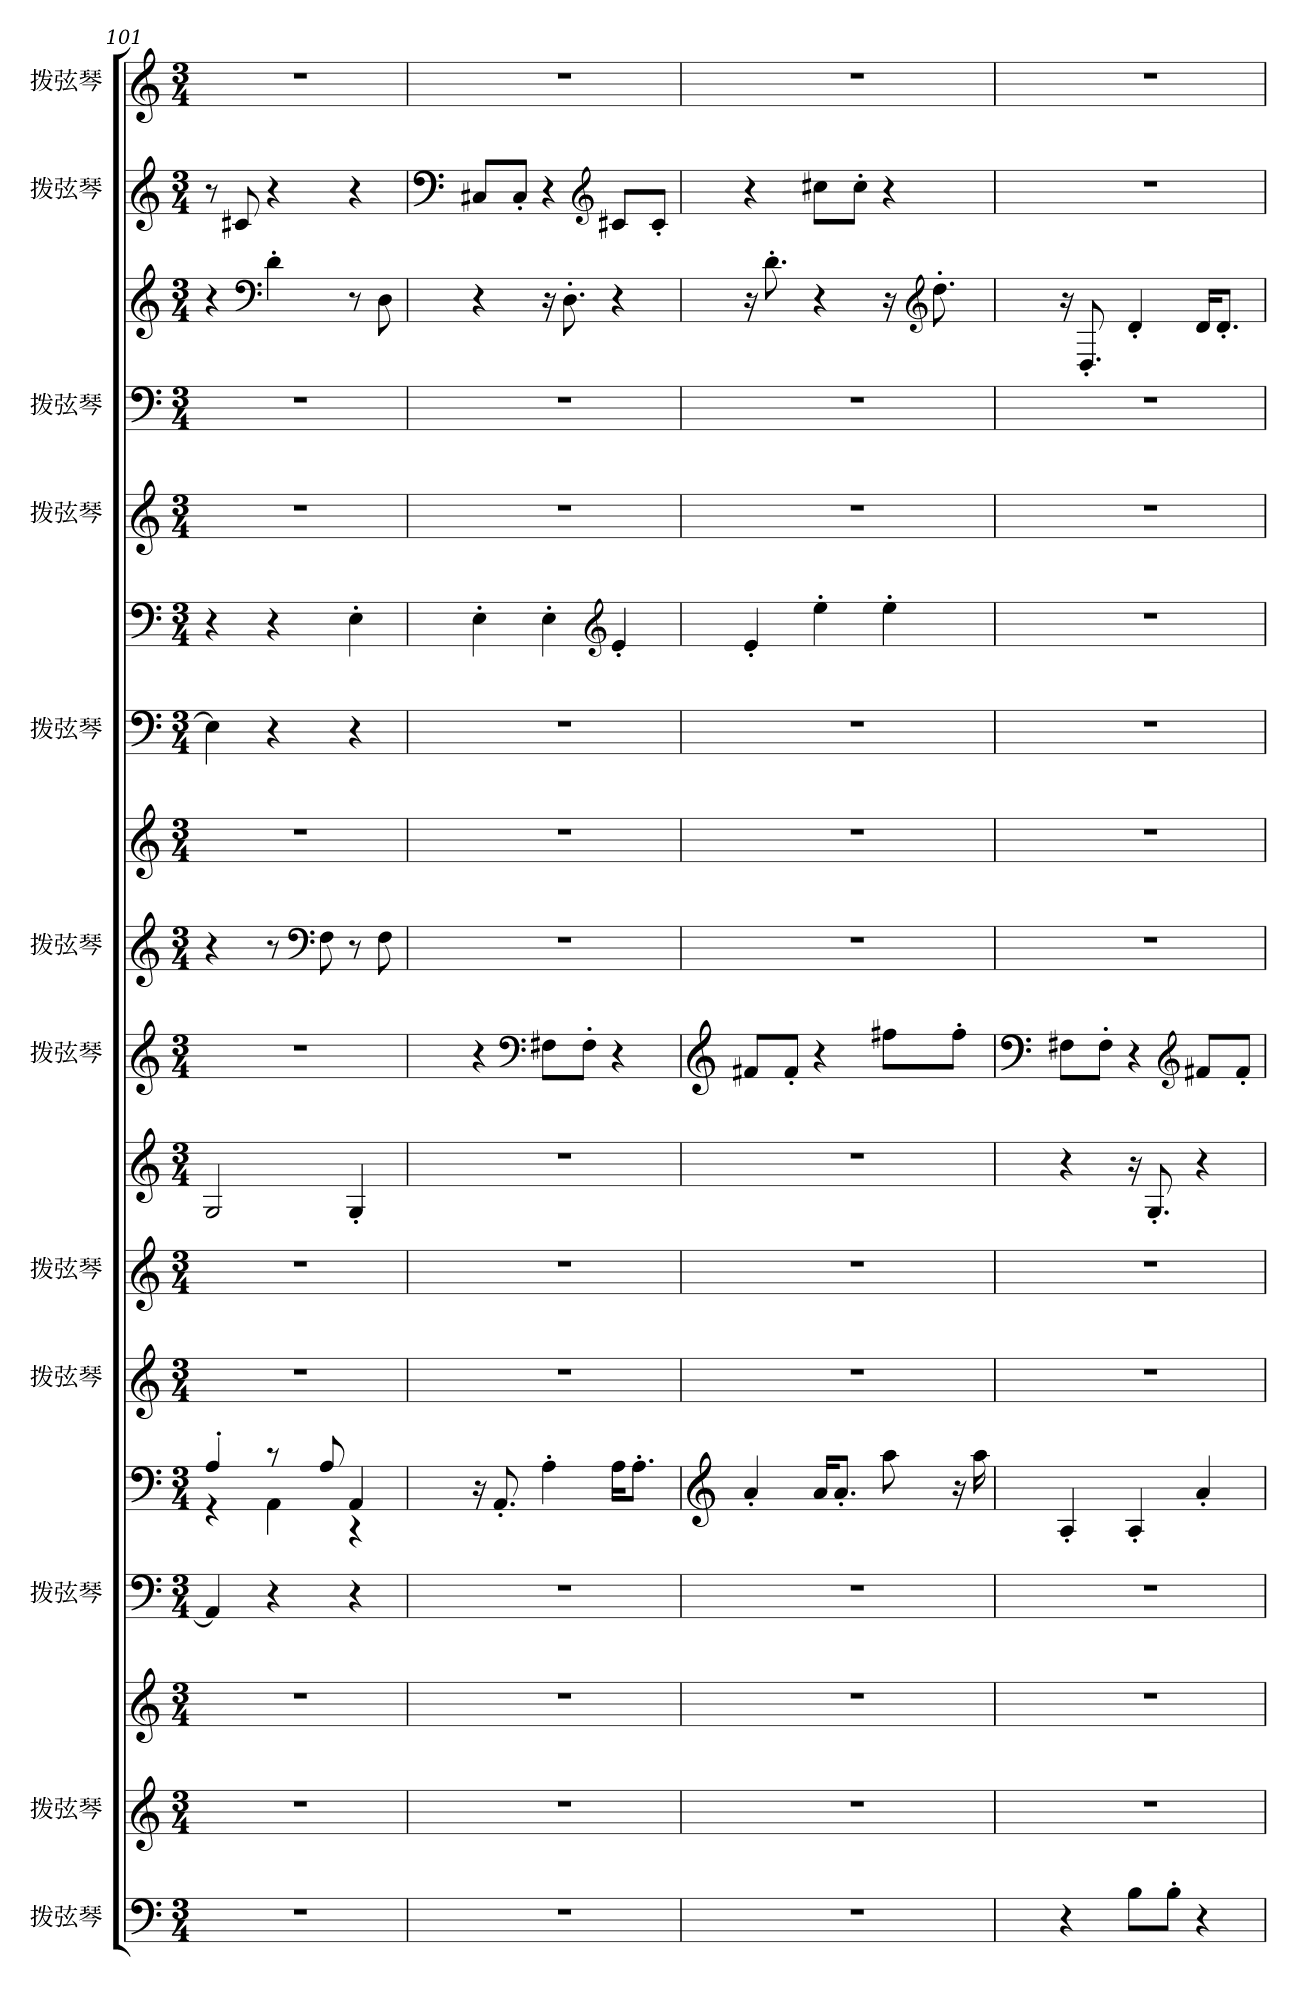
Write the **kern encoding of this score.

**kern	**kern	**kern	**kern	**kern	**kern	**kern	**kern	**kern	**kern	**kern	**kern	**kern	**kern	**kern	**kern	**kern	**kern
*part12	*part11	*part11	*part10	*part10	*part9	*part8	*part8	*part7	*part6	*part6	*part5	*part5	*part4	*part3	*part3	*part2	*part1
*staff18	*staff17	*staff16	*staff15	*staff14	*staff13	*staff12	*staff11	*staff10	*staff9	*staff8	*staff7	*staff6	*staff5	*staff4	*staff3	*staff2	*staff1
*I"拨弦琴	*I"拨弦琴	*	*I"拨弦琴	*	*I"拨弦琴	*I"拨弦琴	*	*I"拨弦琴	*I"拨弦琴	*	*I"拨弦琴	*	*I"拨弦琴	*I"拨弦琴	*	*I"拨弦琴	*I"拨弦琴
*clefF4	*clefG2	*clefG2	*clefF4	*clefF4	*clefG2	*clefG2	*clefG2	*clefG2	*clefG2	*clefG2	*clefF4	*clefF4	*clefG2	*clefF4	*clefG2	*clefG2	*clefG2
*k[]	*k[]	*k[]	*k[]	*k[]	*k[]	*k[]	*k[]	*k[]	*k[]	*k[]	*k[]	*k[]	*k[]	*k[]	*k[]	*k[]	*k[]
*M3/4	*M3/4	*M3/4	*M3/4	*M3/4	*M3/4	*M3/4	*M3/4	*M3/4	*M3/4	*M3/4	*M3/4	*M3/4	*M3/4	*M3/4	*M3/4	*M3/4	*M3/4
=101	=101	=101	=101	=101	=101	=101	=101	=101	=101	=101	=101	=101	=101	=101	=101	=101	=101
*	*	*	*	*^	*	*	*	*	*	*	*	*	*	*	*	*	*
2.r	2.r	2.r	4AA/]	4A'/	4r	2.r	2.r	2G/	2.r	4r	2.r	4E\]	4r	2.r	2.r	4r	8r	2.r
.	.	.	.	.	.	.	.	.	.	.	.	.	.	.	.	.	8c#X/	.
*	*	*	*	*	*	*	*	*	*	*	*	*	*	*	*	*clefF4	*	*
.	.	.	4r	8r	4AA\	.	.	.	.	8r	.	4r	4r	.	.	4d'\	4r	.
*	*	*	*	*	*	*	*	*	*	*clefF4	*	*	*	*	*	*	*	*
.	.	.	.	8A/	.	.	.	.	.	8F\	.	.	.	.	.	.	.	.
.	.	.	4r	4AA/	4r	.	.	4G'/	.	8r	.	4r	4E'\	.	.	8r	4r	.
.	.	.	.	.	.	.	.	.	.	8F\	.	.	.	.	.	8D\	.	.
*	*	*	*	*v	*v	*	*	*	*	*	*	*	*	*	*	*	*	*
!!LO:PB:g=z
=102	=102	=102	=102	=102	=102	=102	=102	=102	=102	=102	=102	=102	=102	=102	=102	=102	=102
*	*	*	*	*	*	*	*	*	*	*	*	*	*	*	*	*clefF4	*
2.r	2.r	2.r	2.r	16r	2.r	2.r	2.r	4r	2.r	2.r	2.r	4E'\	2.r	2.r	4r	8C#X/L	2.r
.	.	.	.	8.AA'/	.	.	.	.	.	.	.	.	.	.	.	.	.
.	.	.	.	.	.	.	.	.	.	.	.	.	.	.	.	8C#'/J	.
*	*	*	*	*	*	*	*	*clefF4	*	*	*	*	*	*	*	*	*
.	.	.	.	4A'\	.	.	.	8F#X\L	.	.	.	4E'\	.	.	16r	4r	.
.	.	.	.	.	.	.	.	.	.	.	.	.	.	.	8.D'\	.	.
.	.	.	.	.	.	.	.	8F#'\J	.	.	.	.	.	.	.	.	.
*	*	*	*	*	*	*	*	*	*	*	*	*clefG2	*	*	*	*clefG2	*
.	.	.	.	16A\KL	.	.	.	4r	.	.	.	4e'/	.	.	4r	8c#X/L	.
.	.	.	.	8.A'\J	.	.	.	.	.	.	.	.	.	.	.	.	.
.	.	.	.	.	.	.	.	.	.	.	.	.	.	.	.	8c#'/J	.
=103	=103	=103	=103	=103	=103	=103	=103	=103	=103	=103	=103	=103	=103	=103	=103	=103	=103
*	*	*	*	*clefG2	*	*	*	*clefG2	*	*	*	*	*	*	*	*	*
2.r	2.r	2.r	2.r	4a'/	2.r	2.r	2.r	8f#X/L	2.r	2.r	2.r	4e'/	2.r	2.r	16r	4r	2.r
.	.	.	.	.	.	.	.	.	.	.	.	.	.	.	8.d'\	.	.
.	.	.	.	.	.	.	.	8f#'/J	.	.	.	.	.	.	.	.	.
.	.	.	.	16a/KL	.	.	.	4r	.	.	.	4ee'\	.	.	4r	8cc#X\L	.
.	.	.	.	8.a'/J	.	.	.	.	.	.	.	.	.	.	.	.	.
.	.	.	.	.	.	.	.	.	.	.	.	.	.	.	.	8cc#'\J	.
.	.	.	.	8aa\	.	.	.	8ff#X\L	.	.	.	4ee'\	.	.	16r	4r	.
*	*	*	*	*	*	*	*	*	*	*	*	*	*	*	*clefG2	*	*
.	.	.	.	.	.	.	.	.	.	.	.	.	.	.	8.dd'\	.	.
.	.	.	.	16r	.	.	.	8ff#'\J	.	.	.	.	.	.	.	.	.
.	.	.	.	16aa\	.	.	.	.	.	.	.	.	.	.	.	.	.
=104	=104	=104	=104	=104	=104	=104	=104	=104	=104	=104	=104	=104	=104	=104	=104	=104	=104
*	*	*	*	*	*	*	*	*clefF4	*	*	*	*	*	*	*	*	*
4r	2.r	2.r	2.r	4A'/	2.r	2.r	4r	8F#X\L	2.r	2.r	2.r	2.r	2.r	2.r	16r	2.r	2.r
.	.	.	.	.	.	.	.	.	.	.	.	.	.	.	8.D'/	.	.
.	.	.	.	.	.	.	.	8F#'\J	.	.	.	.	.	.	.	.	.
8B\L	.	.	.	4A'/	.	.	16r	4r	.	.	.	.	.	.	4d'/	.	.
.	.	.	.	.	.	.	8.G'/	.	.	.	.	.	.	.	.	.	.
8B'\J	.	.	.	.	.	.	.	.	.	.	.	.	.	.	.	.	.
*	*	*	*	*	*	*	*	*clefG2	*	*	*	*	*	*	*	*	*
4r	.	.	.	4a'/	.	.	4r	8f#X/L	.	.	.	.	.	.	16d/KL	.	.
.	.	.	.	.	.	.	.	.	.	.	.	.	.	.	8.d'/J	.	.
.	.	.	.	.	.	.	.	8f#'/J	.	.	.	.	.	.	.	.	.
=	=	=	=	=	=	=	=	=	=	=	=	=	=	=	=	=	=
*-	*-	*-	*-	*-	*-	*-	*-	*-	*-	*-	*-	*-	*-	*-	*-	*-	*-
